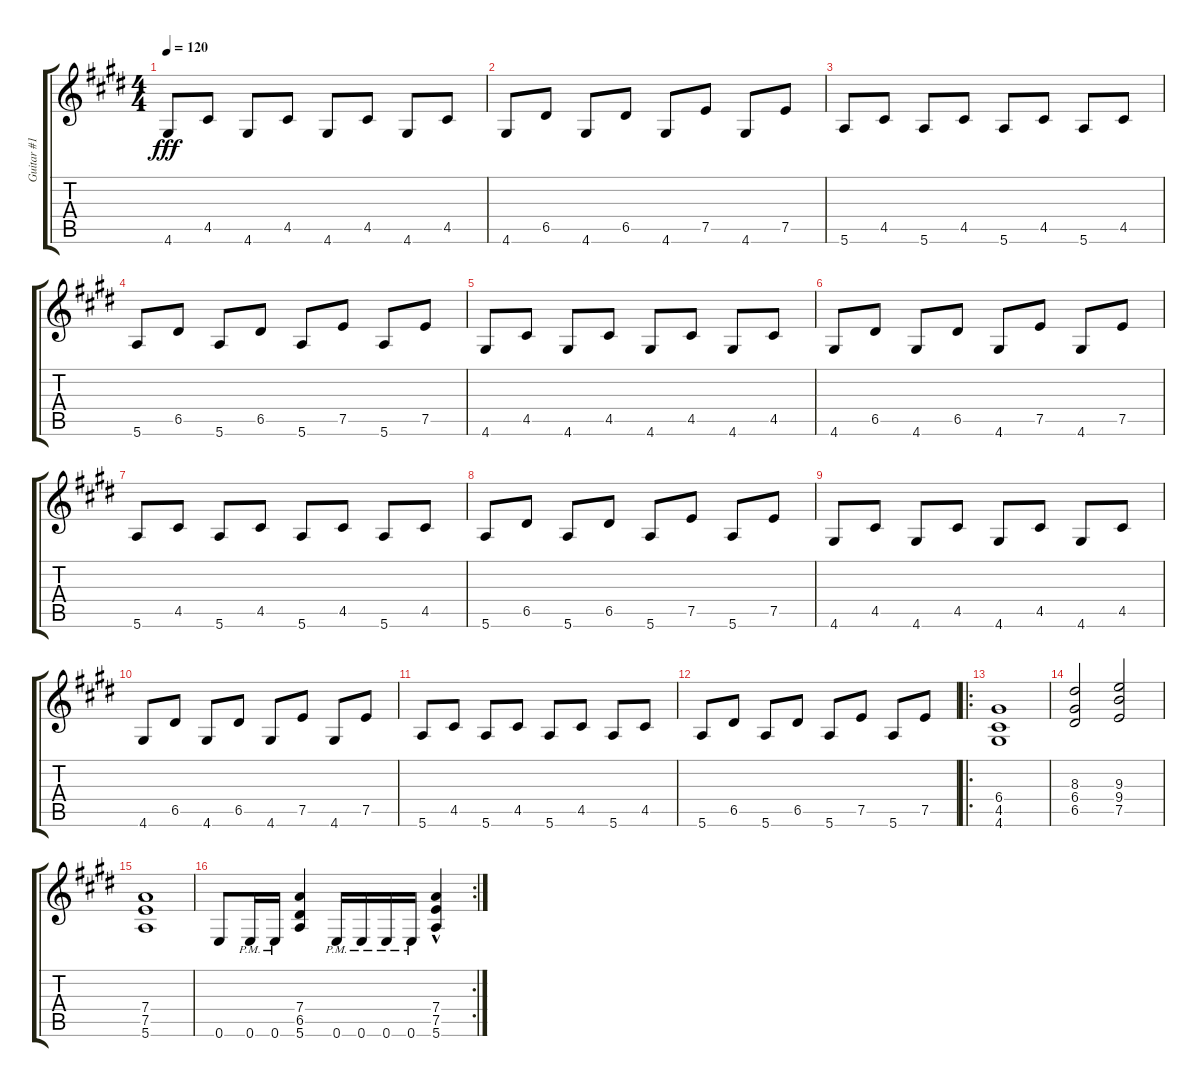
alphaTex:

\track ("Guitar #1" "Guitar #1") {instrument distortionguitar}
\staff {score tabs}
\tuning (E4 B3 G3 D3 A2 E2) {hide}
\ts (4 4)
\tempo 120
\clef g2
\ks e
4.6.8{dy fff} 4.5.8 4.6.8 4.5.8 4.6.8 4.5.8 4.6.8 4.5.8 |
4.6.8 6.5.8 4.6.8 6.5.8 4.6.8 7.5.8 4.6.8 7.5.8 |
5.6.8 4.5.8 5.6.8 4.5.8 5.6.8 4.5.8 5.6.8 4.5.8 |
5.6.8 6.5.8 5.6.8 6.5.8 5.6.8 7.5.8 5.6.8 7.5.8 |
4.6.8 4.5.8 4.6.8 4.5.8 4.6.8 4.5.8 4.6.8 4.5.8 |
4.6.8 6.5.8 4.6.8 6.5.8 4.6.8 7.5.8 4.6.8 7.5.8 |
5.6.8 4.5.8 5.6.8 4.5.8 5.6.8 4.5.8 5.6.8 4.5.8 |
5.6.8 6.5.8 5.6.8 6.5.8 5.6.8 7.5.8 5.6.8 7.5.8 |
4.6.8 4.5.8 4.6.8 4.5.8 4.6.8 4.5.8 4.6.8 4.5.8 |
4.6.8 6.5.8 4.6.8 6.5.8 4.6.8 7.5.8 4.6.8 7.5.8 |
5.6.8 4.5.8 5.6.8 4.5.8 5.6.8 4.5.8 5.6.8 4.5.8 |
5.6.8 6.5.8 5.6.8 6.5.8 5.6.8 7.5.8 5.6.8 7.5.8 |
\ro
(6.4 4.5 4.6).1 |
(8.3 6.4 6.5).2 (9.3 9.4 7.5).2 |
(7.4 7.5 5.6).1 |
\rc 2
0.6.8 0.6{pm}.16 0.6{pm}.16 (7.4 6.5 5.6).4 0.6{pm}.16 0.6{pm}.16 0.6{pm}.16 0.6{pm}.16 (7.4{hac} 7.5{hac} 5.6{hac}).4
